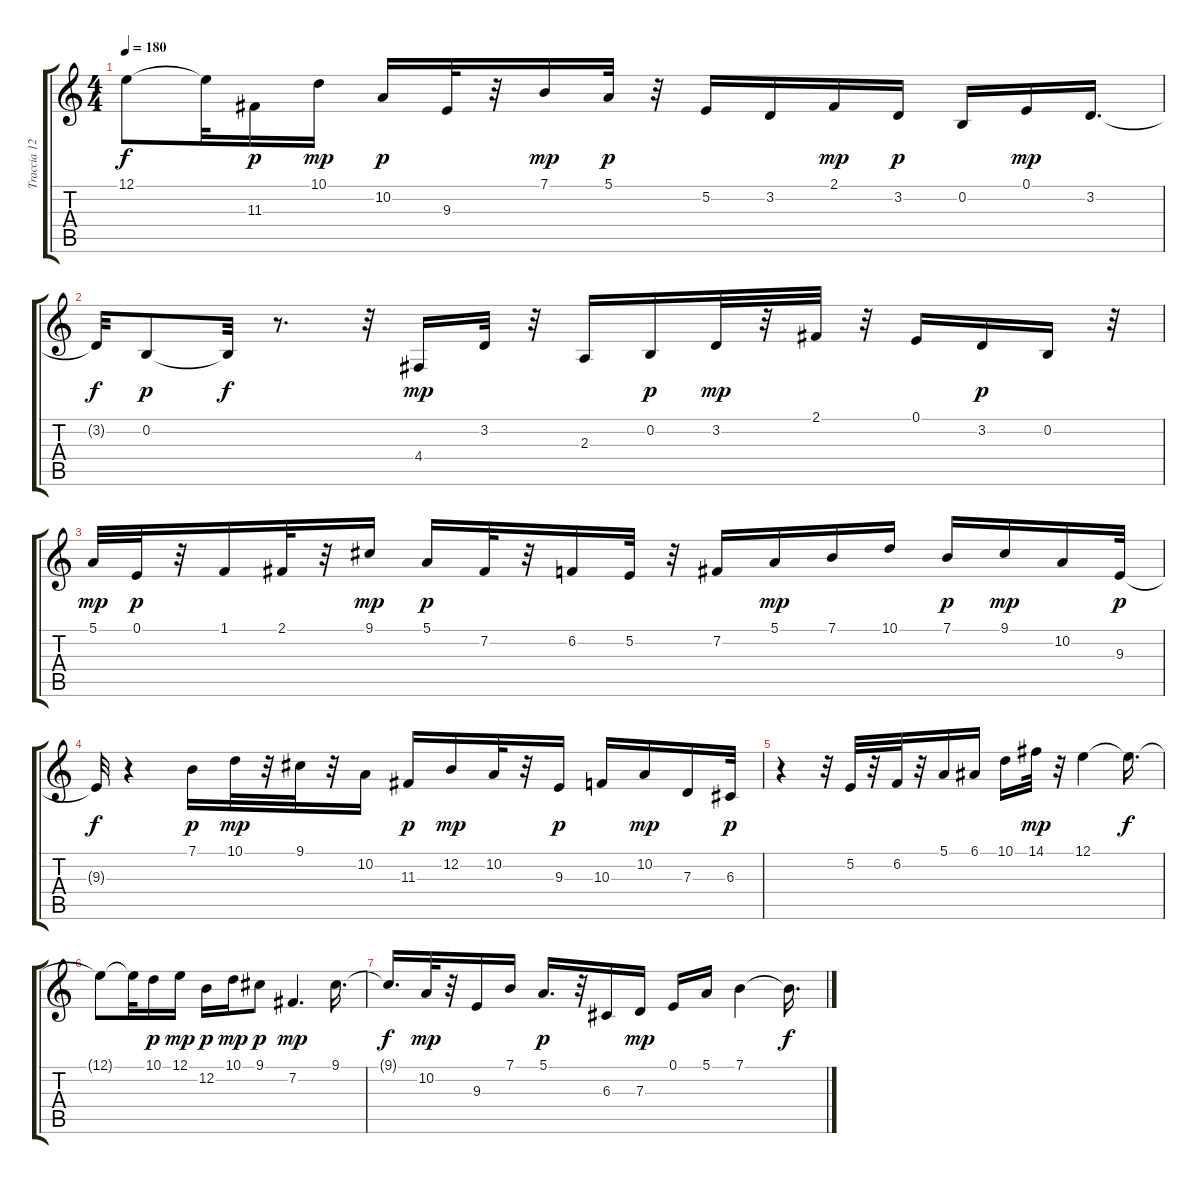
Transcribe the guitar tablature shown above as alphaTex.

\track ("Traccia 12" "Traccia 12") {instrument englishhorn}
\staff {score tabs}
\tuning (E4 B3 G3 D3 A2 E2) {hide}
\ts (4 4)
\tempo 180
\clef g2
\ks c
12.1{t}.8{dy f} 12.1{t}.32 11.3.16{dy p} 10.1.16{dy mp} 10.2.16{dy p} 9.3.32 r.32 7.1.16{dy mp} 5.1.32{dy p} r.32 5.2.16 3.2.16 2.1.16{dy mp} 3.2.16{dy p} 0.2.16 0.1.16{dy mp} 3.2.16{d} |
3.2{t}.32{dy f} 0.2.8{dy p} 0.2{t}.32{dy f} r.8{d} r.32 4.4.16{dy mp} 3.2.32 r.32 2.3.16 0.2.16{dy p} 3.2.32{dy mp} r.32 2.1.32 r.32 0.1.16 3.2.16{dy p} 0.2.16 r.32 |
5.1.32{dy mp} 0.1.32{dy p} r.32 1.1.16 2.1.32 r.32 9.1.16{dy mp} 5.1.16{dy p} 7.2.32 r.32 6.2.16 5.2.32 r.32 7.2.16 5.1.16{dy mp} 7.1.16 10.1.16 7.1.16{dy p} 9.1.16{dy mp} 10.2.16 9.3.32{dy p} |
9.3{t}.32{dy f} r.4 7.1.16{dy p} 10.1.32{dy mp} r.32 9.1.32 r.32 10.2.16 11.3.16{dy p} 12.2.16{dy mp} 10.2.32 r.32 9.3.16{dy p} 10.3.16 10.2.16{dy mp} 7.3.16 6.3.32{dy p} |
r.4 r.32 5.2.32 r.32 6.2.32 r.32 5.1.16 6.1.16 10.1.16 14.1.32{dy mp} r.32 12.1.4 12.1{t}.16{d dy f} |
12.1{t}.8 12.1{t}.32 10.1.16{dy p} 12.1.16{dy mp} 12.2.16{dy p} 10.1.16{dy mp} 9.1.8{dy p} 7.2.4{d dy mp} 9.1.16{d} |
9.1{t}.16{d dy f} 10.2.32{dy mp} r.32 9.3.16 7.1.16 5.1.16{d dy p} r.32 6.3.16 7.3.16{dy mp} 0.1.16 5.1.16 7.1.4 7.1{t}.16{d dy f}
